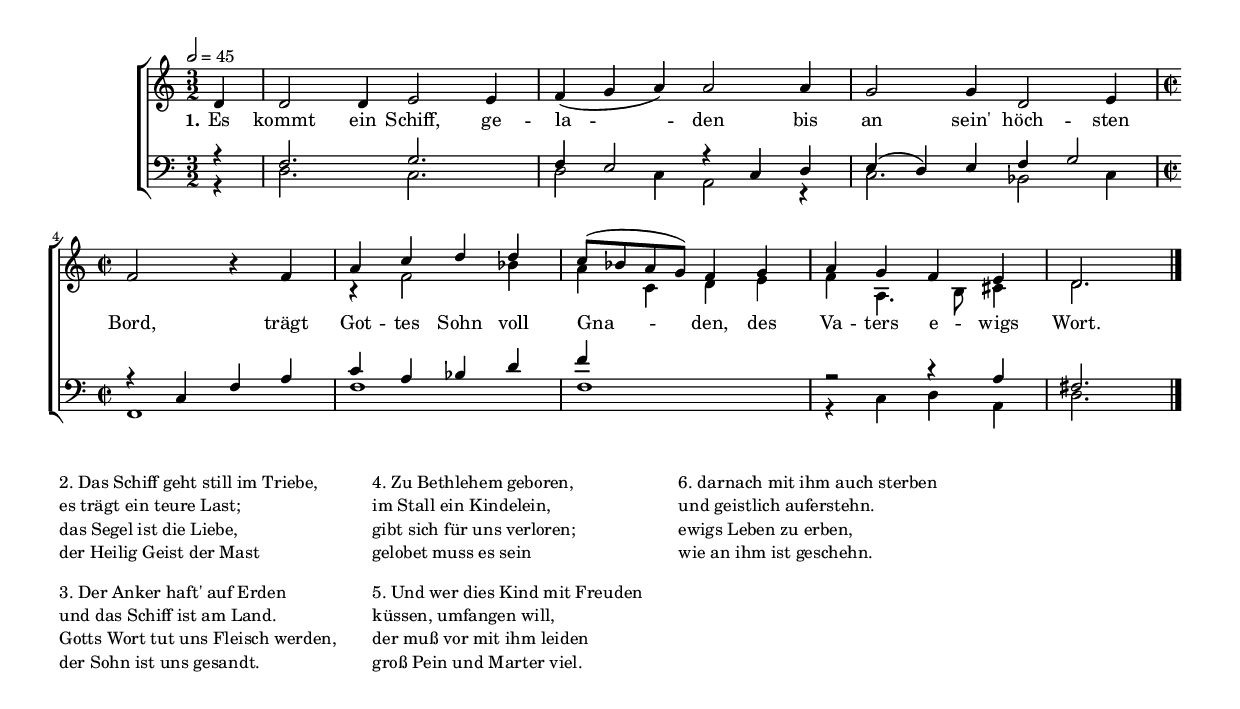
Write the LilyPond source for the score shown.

\version "2.24.3"
\include "global.ly"

KeyandTime = {
  \time 3/2
  %Tonart
  \key c \major
  \tempo 2 = 45
}
Melodie = \relative c' { \set Staff.midiInstrument = #"choir aahs"
  \KeyandTime
  \partial 4
  d4 d2 d4 e2 e4 f( g a) a2 a4 g2 g4 d2 e4 \time 2/2 f2 r4 f4
  <<
    { \voiceOne a c d d c8( b a g) f4 g a g f e d2. }
    \new Voice {\voiceTwo r4 f2 b4 a c, d e f a,4. h8 cis4 d2.}
  >>
  \bar "|."
}

BassEins = \relative c { \set Staff.midiInstrument = #"choir aahs"
  \partial 4
  r4 f2. g f4 e2 r4 c d e(d) e f g2 \time 2/2 r4 c,
  f a c a b d f s2. r2 r4 a, fis2. \bar "|." 
}

BassZwei = \relative c {
  \partial 4
  r4 d2. c2. d2 c4 a2 r4 c2. b2 c4 \time 2/2 f,1
  f' f r4 c4 d a d2.
}

ersteStrophe = \lyricmode {
  \set stanza = "1."
  Es kommt ein Schiff, ge -- la -- den bis an sein' höch -- sten Bord,
  trägt Got -- tes Sohn voll Gna -- den, des Va -- ters e -- wigs Wort.
}

zweiteStrophe = "2. Das Schiff geht still im Triebe,

es trägt ein teure Last;

das Segel ist die Liebe,

der Heilig Geist der Mast"

dritteStrophe = "3. Der Anker haft' auf Erden

und das Schiff ist am Land.

Gotts Wort tut uns Fleisch werden,

der Sohn ist uns gesandt."

vierteStrophe = "4. Zu Bethlehem geboren,

im Stall ein Kindelein,

gibt sich für uns verloren;

gelobet muss es sein"

fünfteStrophe = "5. Und wer dies Kind mit Freuden

küssen, umfangen will,

der muß vor mit ihm leiden

groß Pein und Marter viel."

sechsteStrophe = "6. darnach mit ihm auch sterben

und geistlich auferstehn.

ewigs Leben zu erben,

wie an ihm ist geschehn."

\bookpart {
  \score {

    \new ChoirStaff <<
      \new Staff = "firstStaff"
        <<
          \new Voice = "Melodie" {
            \Melodie
            \addlyrics { \ersteStrophe }
          }
        >>
      \new Staff = "secondStaff"
      <<
        \clef "bass"
        \new Voice = "BassEins" {
          \voiceOne
          \BassEins
        }
        \new Voice = "BassZwei" {
          \voiceTwo
          \BassZwei
        }
      >>
    >>
    \layout{}
    \midi {}
  }
  \markup { 
    \vspace #2
    \column{    
    \wordwrap-string \zweiteStrophe
    \vspace #1
    \wordwrap-string \dritteStrophe
    }
    \hspace #4
    \column{    
    \wordwrap-string \vierteStrophe
    \vspace #1
    \wordwrap-string \fünfteStrophe
    }
    \hspace #4
    \column{    
    \wordwrap-string \sechsteStrophe
    }
  }

}  